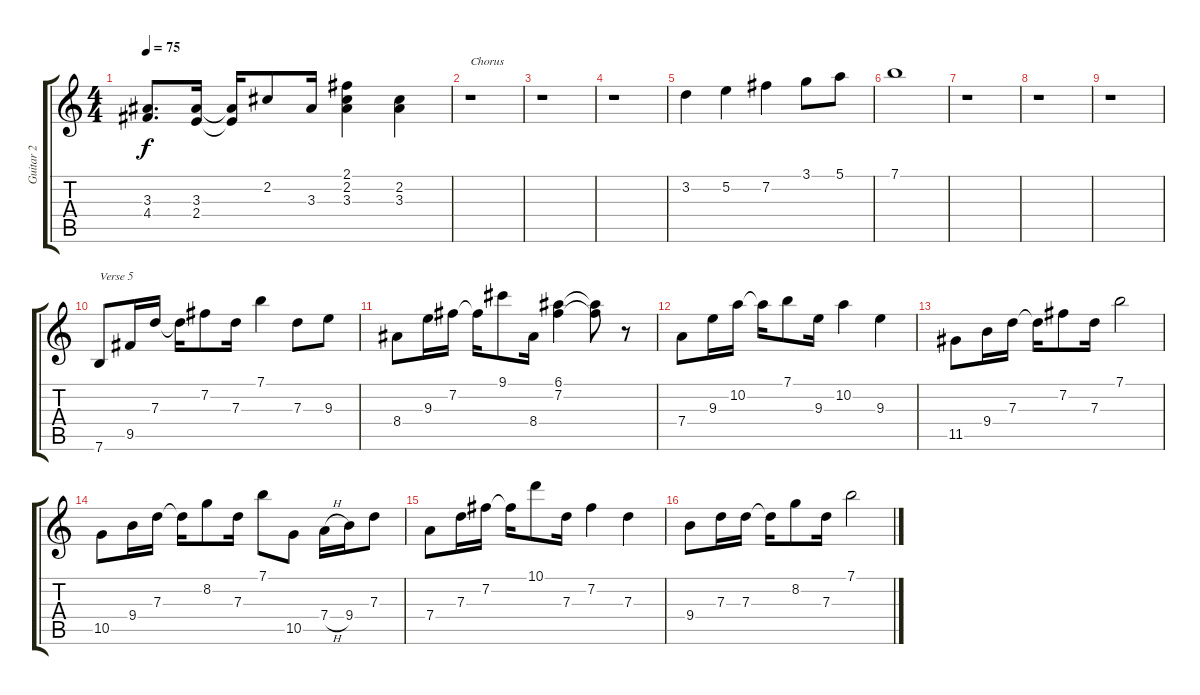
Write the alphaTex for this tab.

\track ("Guitar 2" "Guitar 2") {instrument acousticguitarnylon}
\staff {score tabs}
\tuning (E4 B3 G3 D3 A2 E2) {hide}
\ts (4 4)
\tempo 75
\clef g2
\ks c
(3.3 4.4).8{d dy f} (3.3 2.4).16 (3.3{t} 2.4{t}).16 2.2.8 3.3.16 (2.1 2.2 3.3).4 (2.2 3.3).4 |
r.1{txt "Chorus"} |
r.1 |
r.1 |
3.2.4 5.2.4 7.2.4 3.1.8 5.1.8 |
7.1.1 |
r.1 |
r.1 |
r.1 |
7.6.8{txt "Verse 5"} 9.5.16 7.3.16 7.3{t}.16 7.2.8 7.3.16 7.1.4 7.3.8 9.3.8 |
8.4.8 9.3.16 7.2.16 7.2{t}.16 9.1.8 8.4.16 (6.1 7.2).4 (6.1{t} 7.2{t}).8 r.8 |
7.4.8 9.3.16 10.2.16 10.2{t}.16 7.1.8 9.3.16 10.2.4 9.3.4 |
11.5.8 9.4.16 7.3.16 7.3{t}.16 7.2.8 7.3.16 7.1.2 |
10.5.8 9.4.16 7.3.16 7.3{t}.16 8.2.8 7.3.16 7.1.8 10.5.8 7.4{h}.16 9.4.16 7.3.8 |
7.4.8 7.3.16 7.2.16 7.2{t}.16 10.1.8 7.3.16 7.2.4 7.3.4 |
9.4.8 7.3.16 7.3.16 7.3{t}.16 8.2.8 7.3.16 7.1.2
